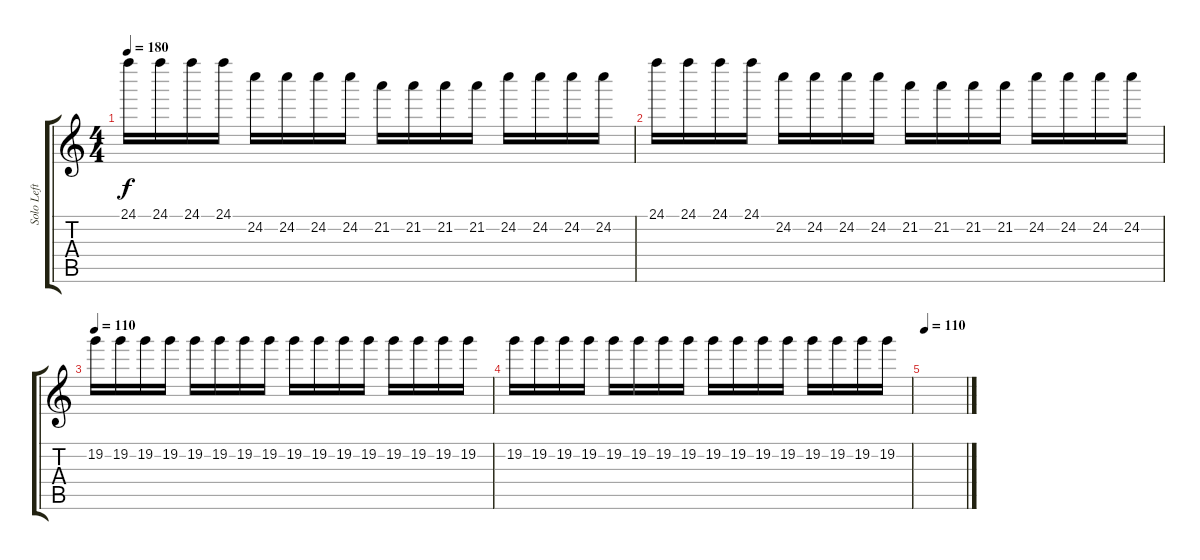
\track ("Solo Left" "Solo Left") {instrument distortionguitar}
\staff {score tabs}
\tuning (F4 C4 G3 D3 A2 E2) {hide}
\ts (4 4)
\tempo 180
\clef g2
\ks c
24.1.16{dy f} 24.1.16 24.1.16 24.1.16 24.2.16 24.2.16 24.2.16 24.2.16 21.2.16 21.2.16 21.2.16 21.2.16 24.2.16 24.2.16 24.2.16 24.2.16 |
24.1.16 24.1.16 24.1.16 24.1.16 24.2.16 24.2.16 24.2.16 24.2.16 21.2.16 21.2.16 21.2.16 21.2.16 24.2.16 24.2.16 24.2.16 24.2.16 |
\tempo 110
19.2.16 19.2.16 19.2.16 19.2.16 19.2.16 19.2.16 19.2.16 19.2.16 19.2.16 19.2.16 19.2.16 19.2.16 19.2.16 19.2.16 19.2.16 19.2.16 |
19.2.16 19.2.16 19.2.16 19.2.16 19.2.16 19.2.16 19.2.16 19.2.16 19.2.16 19.2.16 19.2.16 19.2.16 19.2.16 19.2.16 19.2.16 19.2.16 |
\tempo 110
